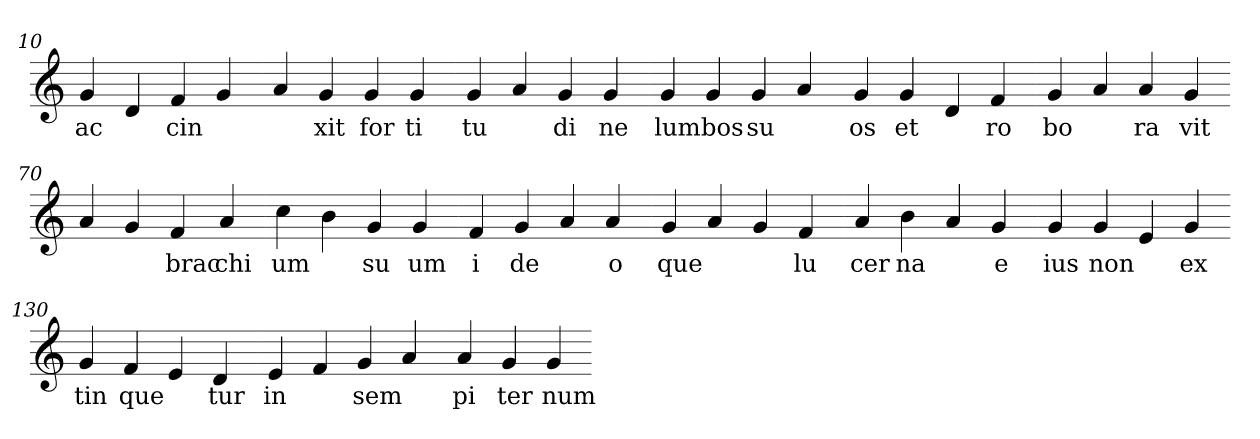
**kern	**text
*part1	*part1
*staff1	*staff1
*clefG2	*
=10.	=10.
4g	ac
4d	.
4f	cin
4g	.
=20.-	=20.-
4a	.
4g	xit
4g	for
4g	ti
=30.-	=30.-
4g	tu
4a	.
4g	di
4g	ne
=40.-	=40.-
4g	lum
4g	bos
4g	su
4a	.
=50.-	=50.-
4g	os
4g	et
4d	.
4f	ro
=60.-	=60.-
4g	bo
4a	.
4a	ra
4g	vit
=70.-	=70.-
4a	.
4g	.
4f	brac
4a	chi
=80.-	=80.-
4cc	um
4b	.
4g	su
4g	um
=90.-	=90.-
4f	i
4g	de
4a	.
4a	o
=100.-	=100.-
4g	que
4a	.
4g	.
4f	lu
=110.-	=110.-
4a	cer
4b	na
4a	.
4g	e
=120.-	=120.-
4g	ius
4g	non
4e	.
4g	ex
=130.-	=130.-
4g	tin
4f	que
4e	.
4d	tur
=140.-	=140.-
4e	in
4f	.
4g	sem
4a	.
=150.-	=150.-
4a	pi
4g	ter
4g	num
=-	=-
*-	*-
